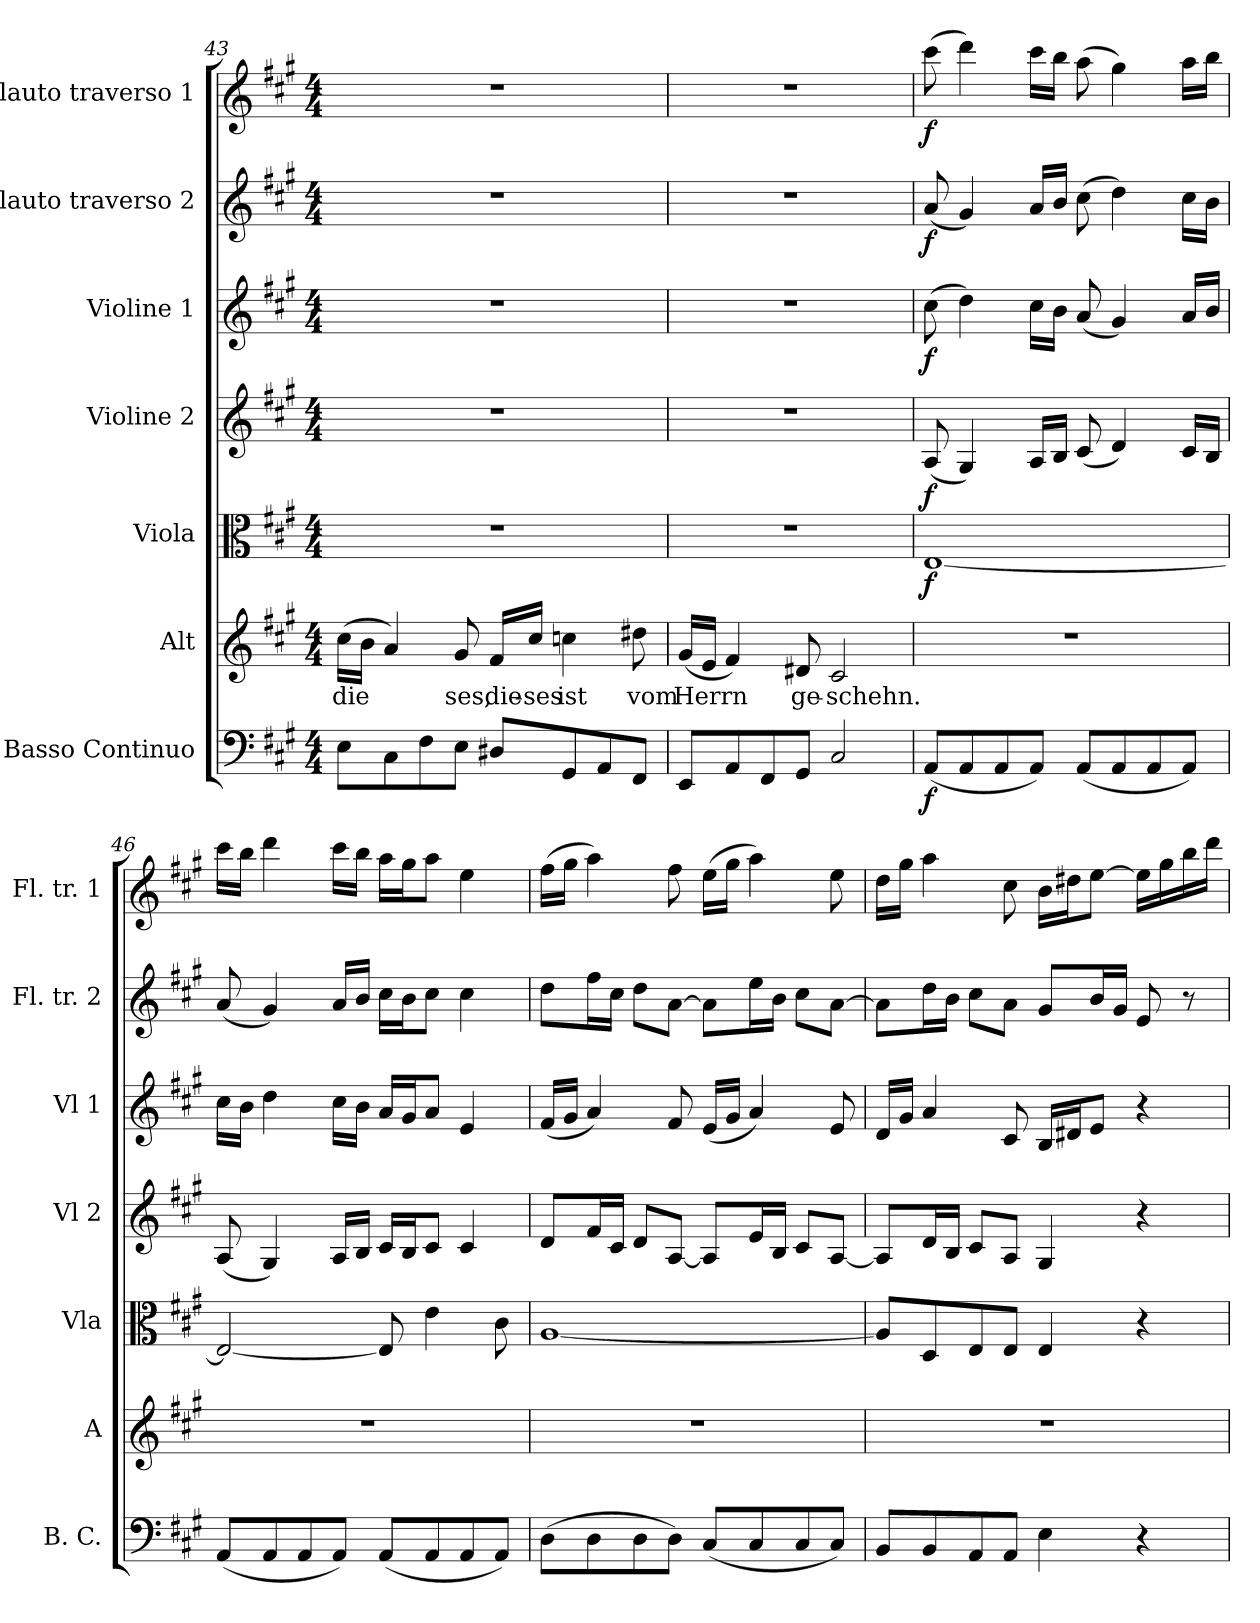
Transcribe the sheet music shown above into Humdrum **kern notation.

**kern	**dynam	**kern	**text	**kern	**dynam	**kern	**dynam	**kern	**dynam	**kern	**dynam	**kern	**dynam
*part7	*part7	*part6	*part6	*part5	*part5	*part4	*part4	*part3	*part3	*part2	*part2	*part1	*part1
*staff7	*staff7	*staff6	*staff6	*staff5	*staff5	*staff4	*staff4	*staff3	*staff3	*staff2	*staff2	*staff1	*staff1
*I"Basso Continuo	*	*I"Alt	*	*I"Viola	*	*I"Violine 2	*	*I"Violine 1	*	*I"Flauto traverso 2	*	*I"Flauto traverso 1	*
*I'B. C.	*	*I'A	*	*I'Vla	*	*I'Vl 2	*	*I'Vl 1	*	*I'Fl. tr. 2	*	*I'Fl. tr. 1	*
*clefF4	*	*clefG2	*	*clefC3	*	*clefG2	*	*clefG2	*	*clefG2	*	*clefG2	*
*k[f#c#g#]	*	*k[f#c#g#]	*	*k[f#c#g#]	*	*k[f#c#g#]	*	*k[f#c#g#]	*	*k[f#c#g#]	*	*k[f#c#g#]	*
*M4/4	*	*M4/4	*	*M4/4	*	*M4/4	*	*M4/4	*	*M4/4	*	*M4/4	*
=43	=43	=43	=43	=43	=43	=43	=43	=43	=43	=43	=43	=43	=43
!	!	!	!LO:LY:b	!	!	!	!	!	!	!	!	!	!
8E\L	.	(16cc#\LL	die	1r	.	1r	.	1r	.	1r	.	1r	.
.	.	16b\JJ	.	.	.	.	.	.	.	.	.	.	.
8C#\	.	4a/)	.	.	.	.	.	.	.	.	.	.	.
8F#\	.	.	.	.	.	.	.	.	.	.	.	.	.
!	!	!	!LO:LY:b	!	!	!	!	!	!	!	!	!	!
8E\J	.	8g#/	ses,	.	.	.	.	.	.	.	.	.	.
!	!	!	!LO:LY:b	!	!	!	!	!	!	!	!	!	!
8D#X/L	.	16f#/LL	die-	.	.	.	.	.	.	.	.	.	.
!	!	!	!LO:LY:b	!	!	!	!	!	!	!	!	!	!
.	.	16cc#/JJ	ses	.	.	.	.	.	.	.	.	.	.
!	!	!	!LO:LY:b	!	!	!	!	!	!	!	!	!	!
8GG#/	.	4ccn\	ist	.	.	.	.	.	.	.	.	.	.
8AA/	.	.	.	.	.	.	.	.	.	.	.	.	.
!	!	!	!LO:LY:b	!	!	!	!	!	!	!	!	!	!
8FF#/J	.	8dd#X\	vom	.	.	.	.	.	.	.	.	.	.
!!LO:LB:g=z
=44	=44	=44	=44	=44	=44	=44	=44	=44	=44	=44	=44	=44	=44
!	!	!	!LO:LY:b	!	!	!	!	!	!	!	!	!	!
8EE/L	.	(16g#/LL	Herrn	1r	.	1r	.	1r	.	1r	.	1r	.
.	.	16e/JJ	.	.	.	.	.	.	.	.	.	.	.
8AA/	.	4f#/)	.	.	.	.	.	.	.	.	.	.	.
8FF#/	.	.	.	.	.	.	.	.	.	.	.	.	.
!	!	!	!LO:LY:b	!	!	!	!	!	!	!	!	!	!
8GG#/J	.	8d#X/	ge-	.	.	.	.	.	.	.	.	.	.
!	!	!	!LO:LY:b	!	!	!	!	!	!	!	!	!	!
2C#/	.	2c#/	schehn.	.	.	.	.	.	.	.	.	.	.
=45	=45	=45	=45	=45	=45	=45	=45	=45	=45	=45	=45	=45	=45
!	!LO:DY:b	!	!	!	!LO:DY:b	!	!LO:DY:b	!	!LO:DY:b	!	!LO:DY:b	!	!LO:DY:b
(8AA/L	f	1r	.	[1E	f	(8A/	f	(8cc#\	f	(8a/	f	(8ccc#\	f
8AA/	.	.	.	.	.	4G#/)	.	4dd\)	.	4g#/)	.	4ddd\)	.
8AA/	.	.	.	.	.	.	.	.	.	.	.	.	.
8AA/J)	.	.	.	.	.	16A/LL	.	16cc#\LL	.	16a/LL	.	16ccc#\LL	.
.	.	.	.	.	.	16B/JJ	.	16b\JJ	.	16b/JJ	.	16bb\JJ	.
(8AA/L	.	.	.	.	.	(8c#/	.	(8a/	.	(8cc#\	.	(8aa\	.
8AA/	.	.	.	.	.	4d/)	.	4g#/)	.	4dd\)	.	4gg#\)	.
8AA/	.	.	.	.	.	.	.	.	.	.	.	.	.
8AA/J)	.	.	.	.	.	16c#/LL	.	16a/LL	.	16cc#\LL	.	16aa\LL	.
.	.	.	.	.	.	16B/JJ	.	16b/JJ	.	16b\JJ	.	16bb\JJ	.
=46	=46	=46	=46	=46	=46	=46	=46	=46	=46	=46	=46	=46	=46
(8AA/L	.	1r	.	2E/_	.	(8A/	.	16cc#\LL	.	(8a/	.	16ccc#\LL	.
.	.	.	.	.	.	.	.	16b\JJ	.	.	.	16bb\JJ	.
8AA/	.	.	.	.	.	4G#/)	.	4dd\	.	4g#/)	.	4ddd\	.
8AA/	.	.	.	.	.	.	.	.	.	.	.	.	.
8AA/J)	.	.	.	.	.	16A/LL	.	16cc#\LL	.	16a/LL	.	16ccc#\LL	.
.	.	.	.	.	.	16B/JJ	.	16b\JJ	.	16b/JJ	.	16bb\JJ	.
(8AA/L	.	.	.	8E/]	.	16c#/LL	.	16a/LL	.	16cc#\LL	.	16aa\LL	.
.	.	.	.	.	.	16B/J	.	16g#/J	.	16b\J	.	16gg#\J	.
8AA/	.	.	.	4e\	.	8c#/J	.	8a/J	.	8cc#\J	.	8aa\J	.
8AA/	.	.	.	.	.	4c#/	.	4e/	.	4cc#\	.	4ee\	.
8AA/J)	.	.	.	8c#\	.	.	.	.	.	.	.	.	.
!!LO:LB:g=z
=47	=47	=47	=47	=47	=47	=47	=47	=47	=47	=47	=47	=47	=47
(8D\L	.	1r	.	[1A	.	8d/L	.	(16f#/LL	.	8dd\L	.	(16ff#\LL	.
.	.	.	.	.	.	.	.	16g#/JJ	.	.	.	16gg#\JJ	.
8D\	.	.	.	.	.	16f#/L	.	4a/)	.	16ff#\L	.	4aa\)	.
.	.	.	.	.	.	16c#/JJ	.	.	.	16cc#\JJ	.	.	.
8D\	.	.	.	.	.	8d/L	.	.	.	8dd\L	.	.	.
8D\J)	.	.	.	.	.	[8A/J	.	8f#/	.	[8a\J	.	8ff#\	.
(8C#/L	.	.	.	.	.	8A/L]	.	(16e/LL	.	8a\L]	.	(16ee\LL	.
.	.	.	.	.	.	.	.	16g#/JJ	.	.	.	16gg#\JJ	.
8C#/	.	.	.	.	.	16e/L	.	4a/)	.	16ee\L	.	4aa\)	.
.	.	.	.	.	.	16B/JJ	.	.	.	16b\JJ	.	.	.
8C#/	.	.	.	.	.	8c#/L	.	.	.	8cc#\L	.	.	.
8C#/J)	.	.	.	.	.	[8A/J	.	8e/	.	[8a\J	.	8ee\	.
=48	=48	=48	=48	=48	=48	=48	=48	=48	=48	=48	=48	=48	=48
8BB/L	.	1r	.	8A/L]	.	8A/L]	.	16d/LL	.	8a\L]	.	16dd\LL	.
.	.	.	.	.	.	.	.	16g#/JJ	.	.	.	16gg#\JJ	.
8BB/	.	.	.	8D/	.	16d/L	.	4a/	.	16dd\L	.	4aa\	.
.	.	.	.	.	.	16B/JJ	.	.	.	16b\JJ	.	.	.
8AA/	.	.	.	8E/	.	8c#/L	.	.	.	8cc#\L	.	.	.
8AA/J	.	.	.	8E/J	.	8A/J	.	8c#/	.	8a\J	.	8cc#\	.
4E\	.	.	.	4E/	.	4G#/	.	16B/LL	.	8g#/L	.	16b\LL	.
.	.	.	.	.	.	.	.	16d#X/J	.	.	.	16dd#X\J	.
.	.	.	.	.	.	.	.	8e/J	.	16b/L	.	[8ee\J	.
.	.	.	.	.	.	.	.	.	.	16g#/JJ	.	.	.
4r	.	.	.	4r	.	4r	.	4r	.	8e/	.	16ee\LL]	.
.	.	.	.	.	.	.	.	.	.	.	.	16gg#\	.
.	.	.	.	.	.	.	.	.	.	8r	.	16bb\	.
.	.	.	.	.	.	.	.	.	.	.	.	16ddd\JJ	.
=	=	=	=	=	=	=	=	=	=	=	=	=	=
*-	*-	*-	*-	*-	*-	*-	*-	*-	*-	*-	*-	*-	*-
